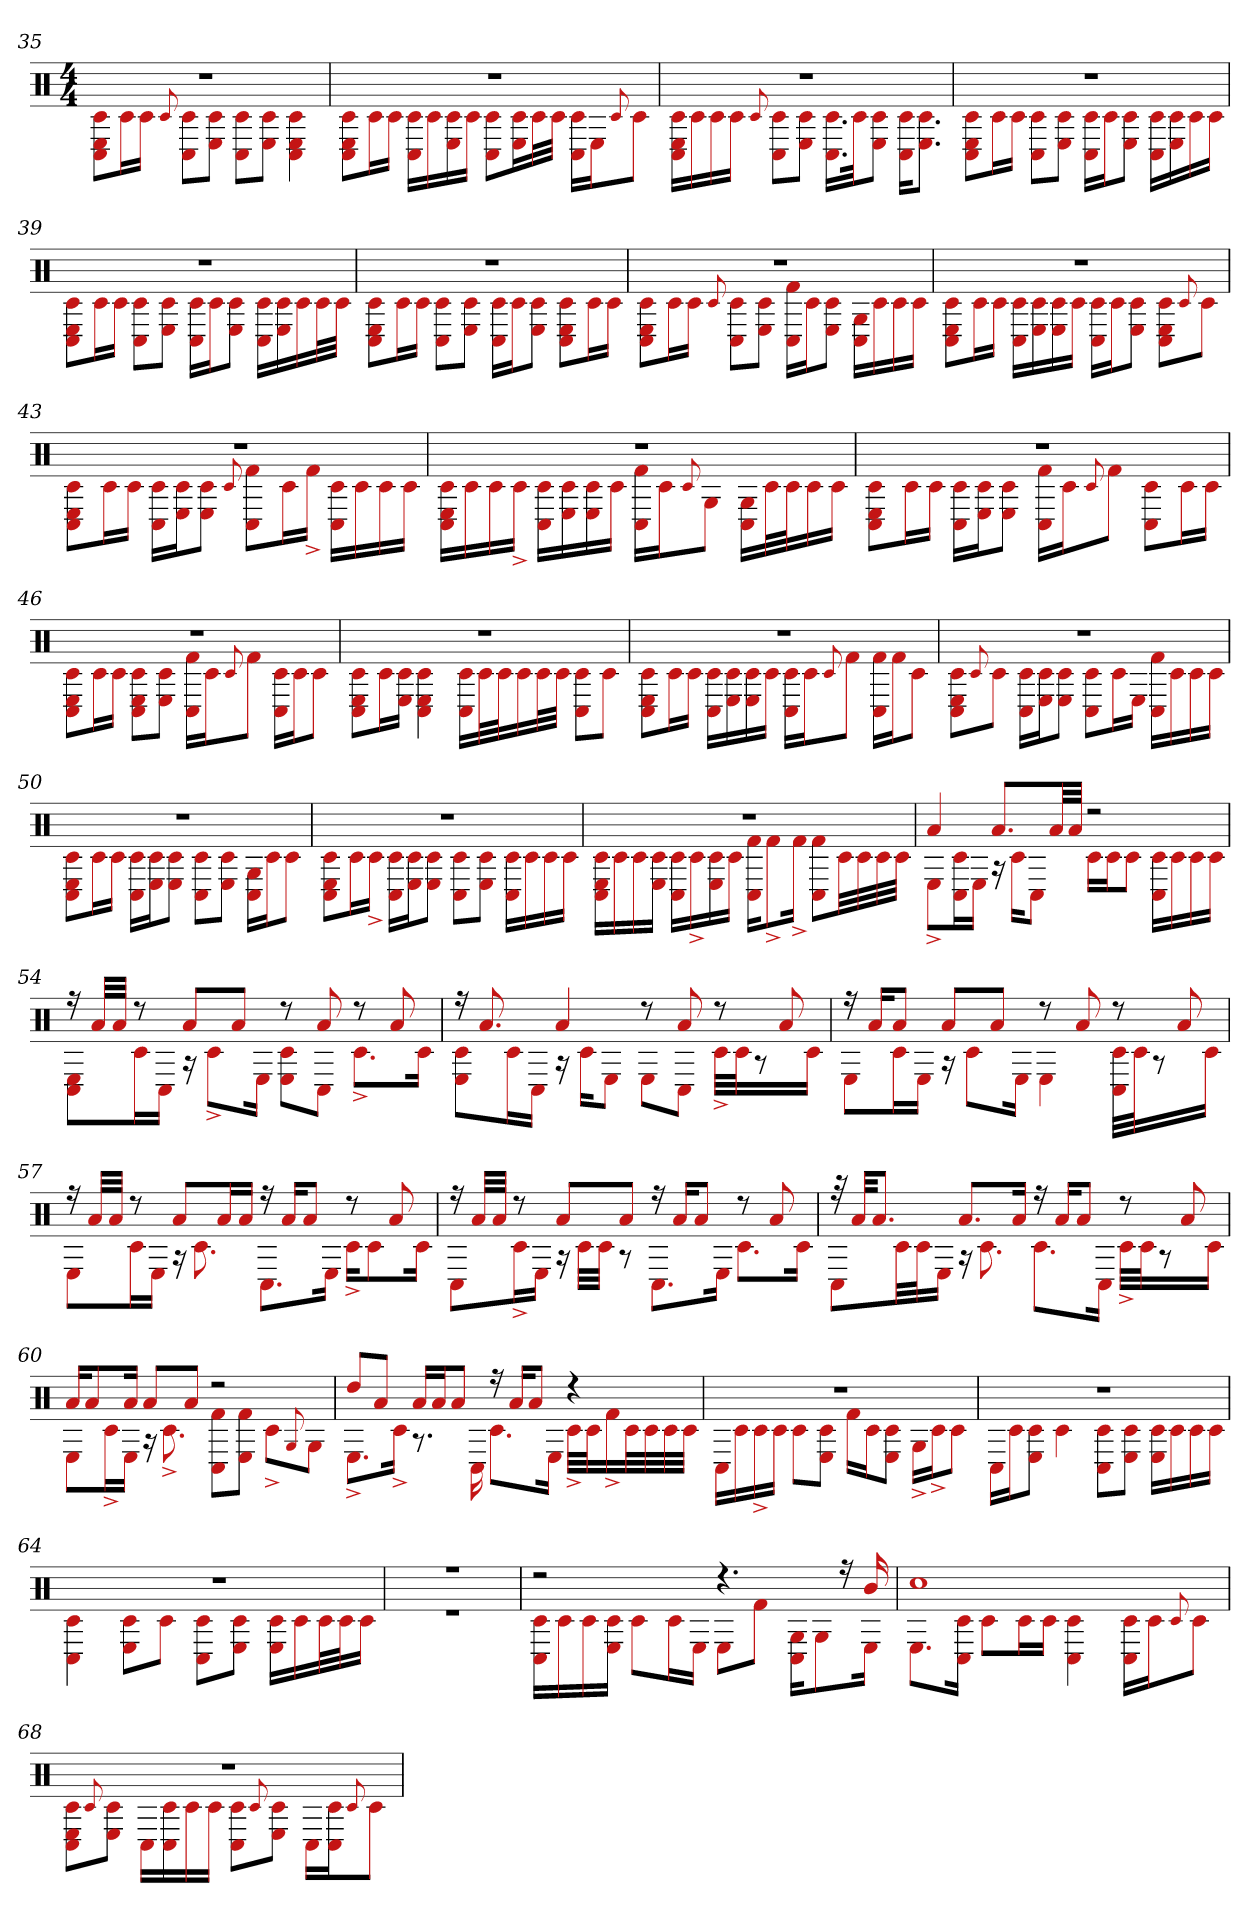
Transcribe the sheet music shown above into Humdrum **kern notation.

**kern
*part1
*staff1
*clefX
*k[]
*M4/4
=35
*^
1r	8C# 8E 8c#L
.	16c#L
.	16c#JJ
.	8qqc#
.	8C# 8c#L
.	8E 8c#J
.	8C# 8c#L
.	8E 8c#J
.	4C# 4E 4c#
=36	=36
1r	8C# 8E 8c#L
.	16c#L
.	16c#JJ
.	16C# 16c#LL
.	16c#
.	16c# 16E
.	16c#JJ
.	8C# 8c#L
.	16c# 16EL
.	32c#L
.	32c#JJJ
.	16C# 16c#LL
.	16EJ
.	8qqc#
.	8c#J
=37	=37
1r	16C# 16E 16c#LL
.	16c#
.	16c#
.	16c#JJ
.	8qqc#
.	8C# 8c#L
.	8E 8c#J
.	16.C# 16.c#LL
.	32c#Jk
.	8E 8c#J
.	16c# 16C#KL
.	8.E 8.c#J
=38	=38
1r	8C# 8E 8c#L
.	16c#L
.	16c#JJ
.	8C# 8c#L
.	8E 8c#J
.	16c# 16C#LL
.	16c#J
.	8E 8c#J
.	16C# 16c#LL
.	16c# 16E
.	16c#
.	16c#JJ
=39	=39
1r	8E 8C# 8c#L
.	16c#L
.	16c#JJ
.	8C# 8c#L
.	8E 8c#J
.	16C# 16c#LL
.	16c#J
.	8E 8c#J
.	16C# 16c#LL
.	16c# 16E
.	16c#
.	32c#L
.	32c#JJJ
=40	=40
1r	8C# 8E 8c#L
.	16c#L
.	16c#JJ
.	8C# 8c#L
.	8E 8c#J
.	16c# 16C#LL
.	16c#J
.	8E 8c#J
.	8c# 8C# 8EL
.	16c#L
.	16c#JJ
=41	=41
1r	8E 8C# 8c#L
.	16c#L
.	16c#JJ
.	8qqc#
.	8C# 8c#L
.	8E 8c#J
.	16C# 16f#LL
.	16c#J
.	8E 8c#J
.	16C# 16GLL
.	16c#
.	16c#
.	16c#JJ
=42	=42
1r	8E 8C# 8c#L
.	16c#L
.	16c#JJ
.	16C# 16c#LL
.	16E 16c#
.	16E 16c#
.	16c#JJ
.	16C# 16c#LL
.	16c#J
.	8c# 8EJ
.	8E 8C# 8c#L
.	8qqc#
.	8c#J
=43	=43
1r	8E 8C# 8c#L
.	16c#L
.	16c#JJ
.	16C# 16c#LL
.	16c# 16EJ
.	8c# 8EJ
.	8qqc#
.	8C# 8f#L
.	16c#L
.	16f#^JJ
.	16c# 16C#LL
.	16c#
.	16c#
.	16c#JJ
=44	=44
1r	16c# 16C# 16ELL
.	16c#
.	16c#
.	16c#^JJ
.	16C# 16c#LL
.	16c# 16E
.	16E 16c#
.	16c#JJ
.	16C# 16f#LL
.	16c#J
.	8qqc#
.	8GJ
.	16C# 16GLL
.	32c#L
.	32c#J
.	16c#
.	16c#JJ
=45	=45
1r	8E 8C# 8c#L
.	16c#L
.	16c#JJ
.	16C# 16c#LL
.	16c# 16EJ
.	8E 8c#J
.	16C# 16f#LL
.	16c#J
.	8qqc#
.	8f#J
.	8C# 8c#L
.	16c#L
.	16c#JJ
=46	=46
1r	8E 8C# 8c#L
.	16c#L
.	16c#JJ
.	8C# 8E 8c#L
.	8E 8c#J
.	16C# 16f#LL
.	16c#J
.	8qqc#
.	8f#J
.	16C# 16c#LL
.	16c#J
.	8c#J
=47	=47
1r	8C# 8E 8c#L
.	16c#L
.	16c# 16EJJ
.	4c# 4C# 4E
.	16c# 16C#LL
.	32c#L
.	32c#J
.	16c#
.	32c#L
.	32c#JJJ
.	8C# 8c#L
.	8c#J
=48	=48
1r	8E 8C# 8c#L
.	16c#L
.	16c#JJ
.	16C# 16c#LL
.	16E 16c#
.	16E 16c#
.	16c#JJ
.	16c# 16C#LL
.	16c#J
.	8qqc#
.	8f#J
.	16f# 16C#LL
.	16f#J
.	8c#J
=49	=49
1r	8E 8C# 8c#L
.	8qqc#
.	8c#J
.	16C# 16c#LL
.	16c# 16EJ
.	8E 8c#J
.	8C# 8c#L
.	16c#L
.	16EJJ
.	16f# 16C#LL
.	16c#
.	16c#
.	16c#JJ
=50	=50
1r	8C# 8E 8c#L
.	16c#L
.	16c#JJ
.	16C# 16c#LL
.	16c# 16EJ
.	8E 8c#J
.	8C# 8c#L
.	8c# 8EJ
.	16C# 16GLL
.	16c#J
.	8c#J
=51	=51
1r	8C# 8E 8c#L
.	16c#L
.	16c#^JJ
.	16C# 16c#LL
.	16E 16c#J
.	8E 8c#J
.	8C# 8c#L
.	8c# 8EJ
.	16C# 16c#LL
.	16c#
.	16c#
.	16c#JJ
=52	=52
1r	16c# 16C# 16ELL
.	16c#
.	16c#
.	16c# 16EJJ
.	16c# 16C#LL
.	16c#^
.	16E 16c#
.	16c#JJ
.	16C# 16f#KL
.	8f#^
.	16f#^Jk
.	8C# 8f#L
.	32c#LL
.	32c#
.	32c#
.	32c#JJJ
=53	=53
4a	8E^L
.	16c# 16C#L
.	16EJJ
8.aL	16r
.	16c#KL
.	8C#J
32aLL	.
32aJJJ	.
2r	16c#LL
.	16c#J
.	8c#J
.	16C# 16c#LL
.	16c#
.	16c#
.	16c#JJ
=54	=54
16r	8C# 8EL
32aLLL	.
32aJJJ	.
8r	16c#L
.	16C#JJ
8aL	16r
.	8c#^L
8aJ	.
.	16EJk
8r	8E 8c#L
8a	8C#J
8r	8.c#^L
8a	.
.	16c#Jk
=55	=55
16r	8c# 8EL
8.a	.
.	16c#L
.	16C#JJ
4a	16r
.	16c#KL
.	8EJ
8r	8EL
8a	8C#J
8r	32c#^LLL
.	32c#J
.	8r
8a	.
.	16c#JJ
=56	=56
16r	8EL
16aKL	.
8aJ	16c#L
.	16EJJ
8aL	16r
.	8c#L
8aJ	.
.	16EJk
8r	4E
8a	.
8r	32C# 32c#LLL
.	32c#J
.	8r
8a	.
.	16c#JJ
=57	=57
16r	8EL
32aLLL	.
32aJJJ	.
8r	16c#L
.	16EJJ
8aL	16r
.	8.c#
16aL	.
16aJJ	.
16r	8.C#L
16aKL	.
8aJ	.
.	16EJk
8r	16c#^KL
.	8c#
8a	.
.	16c#Jk
=58	=58
16r	8C#L
32aLLL	.
32aJJJ	.
8r	16c#^L
.	16EJJ
8aL	16r
.	32c#LLL
.	32c#JJJ
8aJ	8r
16r	8.C#L
16aKL	.
8aJ	.
.	16EJk
8r	8.c#L
8a	.
.	16c#Jk
=59	=59
32r	8C#L
32aKKL	.
8.aJ	.
.	32c#LL
.	32c#J
.	16EJJ
8.aL	16r
.	8.c#
16aJk	.
16r	8.c#L
16aKL	.
8aJ	.
.	16C#Jk
8r	32c#^LLL
.	32c#J
.	8r
8a	.
.	16c#JJ
=60	=60
16aKL	8EL
8a	.
.	16c#^L
16aJk	16EJJ
8aL	16r
.	8.c#^
8aJ	.
2r	8C# 8f#L
.	8f# 8EJ
.	8c#^L
.	8qqG
.	8GJ
=61	=61
8ddL	8.E^L
8aJ	.
.	16c#^Jk
16aLL	8.r
16aJ	.
8aJ	.
.	16C#
16r	8.c#L
16aKL	.
8aJ	.
.	16EJk
4r	32c#^LLL
.	32c#J
.	16f#^
.	32c#L
.	32c#
.	32c#
.	32c#JJJ
=62	=62
1r	16C#LL
.	16c#
.	16c#^
.	16c#JJ
.	8c#L
.	8c# 8EJ
.	16f#LL
.	16c#J
.	8c# 8EJ
.	16G^LL
.	16c#^J
.	8c#J
=63	=63
1r	16C#LL
.	16c#J
.	8E 8c#J
.	4c#
.	8C# 8c#L
.	8E 8c#J
.	16E 16c#LL
.	16c#
.	16c#
.	16c#JJ
=64	=64
1r	4C# 4c#
.	8E 8c#L
.	8c#J
.	8c# 8C#L
.	8c# 8EJ
.	16E 16c#LL
.	16c#
.	32c#L
.	32c#J
.	16c#JJ
=65	=65
1r	1r
=66	=66
2r	16c# 16C#LL
.	16c#
.	16c#
.	16E 16c#JJ
.	8c#L
.	16c#L
.	16EJJ
4.r	8EL
.	8f#J
.	16C# 16GKL
.	8G
16r	.
16b	16EJk
=67	=67
1cc#	8.EL
.	16C# 16c#Jk
.	8c#L
.	16c#L
.	16c#JJ
.	4C# 4c#
.	16c# 16C#LL
.	16c#J
.	8qqc#
.	8c#J
=68	=68
1r	8C# 8E 8c#L
.	8qqc#
.	8E 8c#J
.	16C#LL
.	16c# 16C#
.	16c#
.	16c#JJ
.	8C# 8c#L
.	8qqc#
.	8E 8c#J
.	16C#LL
.	16C# 16c#J
.	8qqc#
.	8c#J
*v	*v
=
*-
